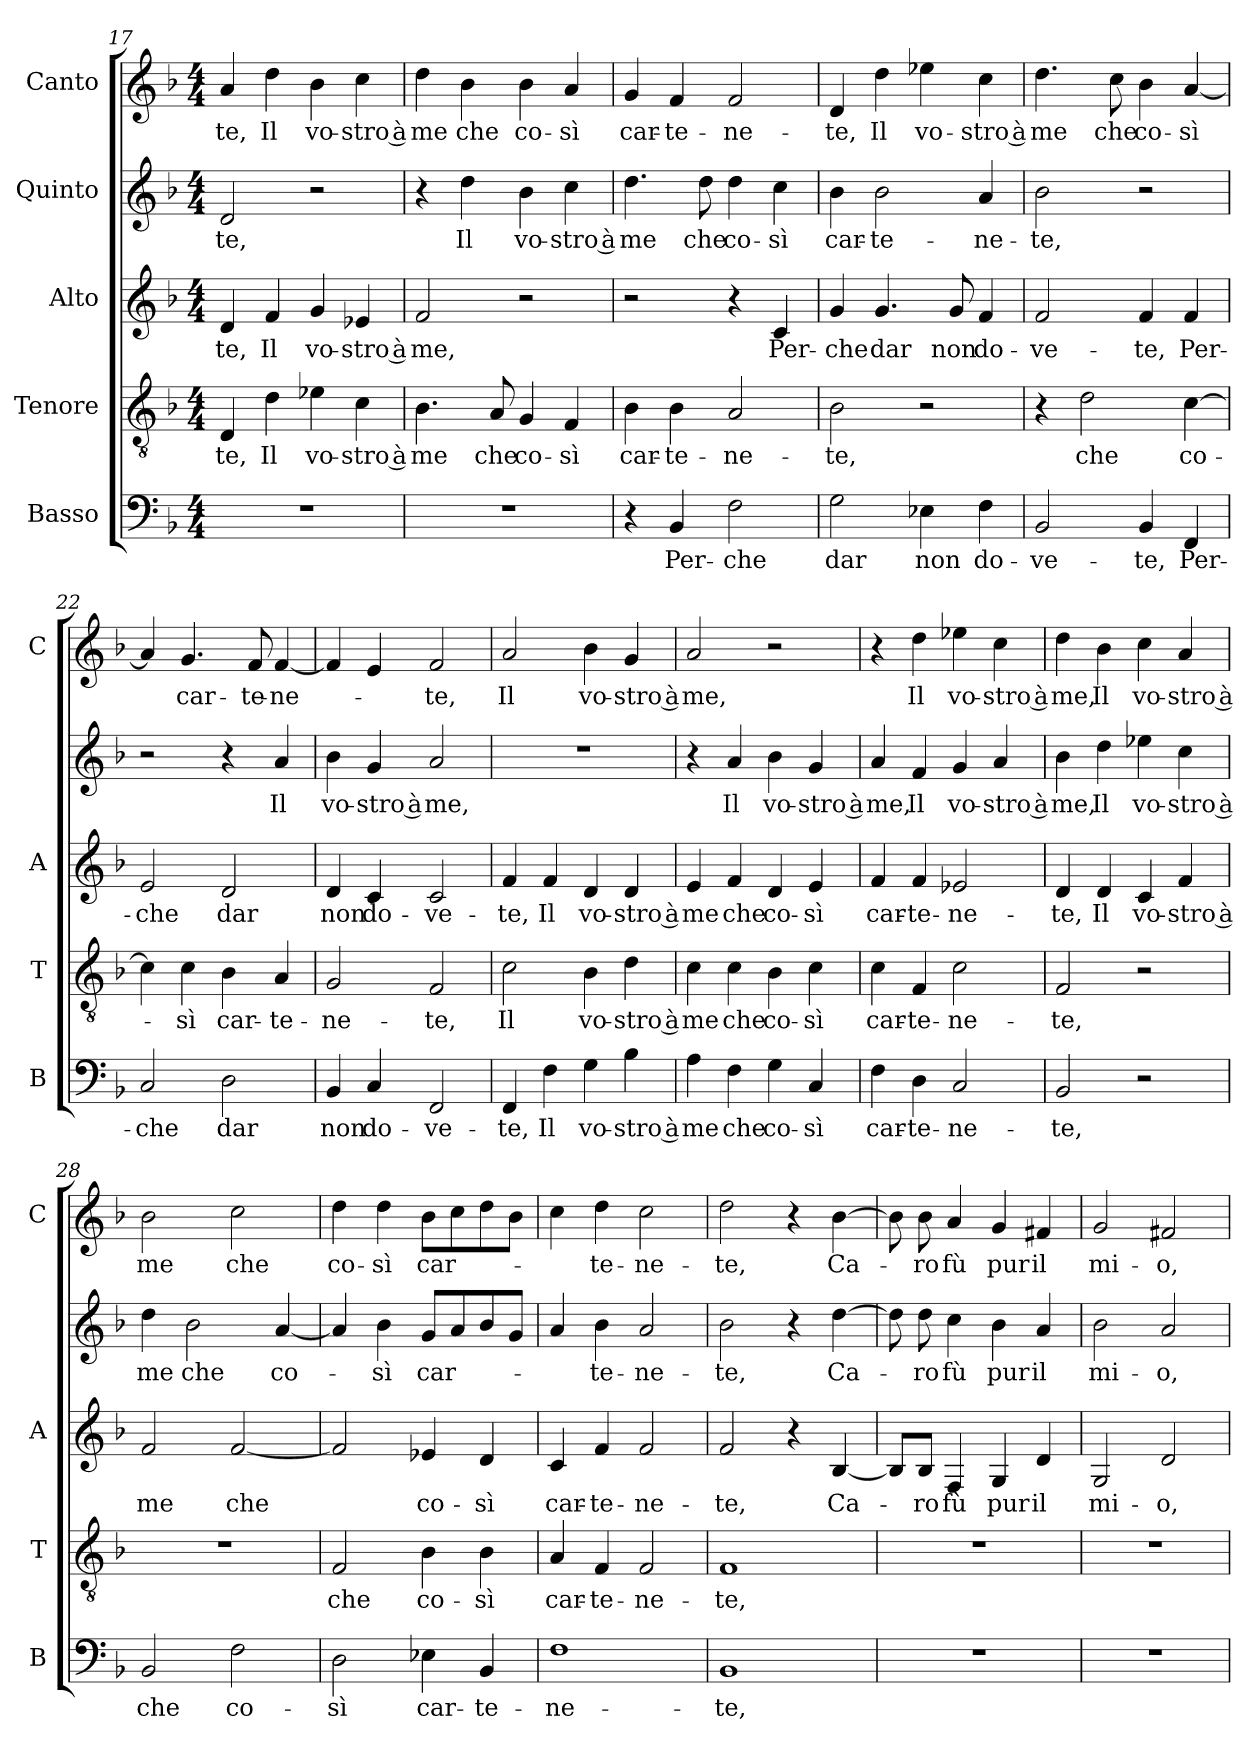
**kern	**text	**kern	**text	**kern	**text	**kern	**text	**kern	**text
*part5	*part5	*part4	*part4	*part3	*part3	*part2	*part2	*part1	*part1
*staff5	*staff5	*staff4	*staff4	*staff3	*staff3	*staff2	*staff2	*staff1	*staff1
*I"Basso	*	*I"Tenore	*	*I"Alto	*	*I"Quinto	*	*I"Canto	*
*I'B	*	*I'T	*	*I'A	*	*	*	*I'C	*
*clefF4	*	*clefGv2	*	*clefG2	*	*clefG2	*	*clefG2	*
*k[b-]	*	*k[b-]	*	*k[b-]	*	*k[b-]	*	*k[b-]	*
*F:	*	*F:	*	*F:	*	*F:	*	*F:	*
*M4/4	*	*M4/4	*	*M4/4	*	*M4/4	*	*M4/4	*
=17	=17	=17	=17	=17	=17	=17	=17	=17	=17
!	!	!	!LO:LY:b	!	!LO:LY:b	!	!LO:LY:b	!	!LO:LY:b
1r	.	4D/	-te,	4d/	-te,	2d/	-te,	4a/	-te,
!	!	!	!LO:LY:b	!	!LO:LY:b	!	!	!	!LO:LY:b
.	.	4d\	Il	4f/	Il	.	.	4dd\	Il
!	!	!	!LO:LY:b	!	!LO:LY:b	!	!	!	!LO:LY:b
.	.	4e-X\	vo-	4g/	vo-	2r	.	4b-\	vo-
!	!	!	!LO:LY:b	!	!LO:LY:b	!	!	!	!LO:LY:b
.	.	4c\	-stro à	4e-X/	-stro à	.	.	4cc\	-stro à
=18	=18	=18	=18	=18	=18	=18	=18	=18	=18
!	!	!	!LO:LY:b	!	!LO:LY:b	!	!	!	!LO:LY:b
1r	.	4.B-\	me	2f/	me,	4r	.	4dd\	me
!	!	!	!	!	!	!	!LO:LY:b	!	!LO:LY:b
.	.	.	.	.	.	4dd\	Il	4b-\	che
!	!	!	!LO:LY:b	!	!	!	!	!	!
.	.	8A/	che	.	.	.	.	.	.
!	!	!	!LO:LY:b	!	!	!	!LO:LY:b	!	!LO:LY:b
.	.	4G/	co-	2r	.	4b-\	vo-	4b-\	co-
!	!	!	!LO:LY:b	!	!	!	!LO:LY:b	!	!LO:LY:b
.	.	4F/	-sì	.	.	4cc\	-stro à	4a/	-sì
=19	=19	=19	=19	=19	=19	=19	=19	=19	=19
!	!	!	!LO:LY:b	!	!	!	!LO:LY:b	!	!LO:LY:b
4r	.	4B-\	car-	2r	.	4.dd\	me	4g/	car-
!	!LO:LY:b	!	!LO:LY:b	!	!	!	!	!	!LO:LY:b
4BB-/	Per-	4B-\	-te-	.	.	.	.	4f/	-te-
!	!	!	!	!	!	!	!LO:LY:b	!	!
.	.	.	.	.	.	8dd\	che	.	.
!	!LO:LY:b	!	!LO:LY:b	!	!	!	!LO:LY:b	!	!LO:LY:b
2F\	-che	2A/	-ne-	4r	.	4dd\	co-	2f/	-ne-
!	!	!	!	!	!LO:LY:b	!	!LO:LY:b	!	!
.	.	.	.	4c/	Per-	4cc\	-sì	.	.
=20	=20	=20	=20	=20	=20	=20	=20	=20	=20
!	!LO:LY:b	!	!LO:LY:b	!	!LO:LY:b	!	!LO:LY:b	!	!LO:LY:b
2G\	dar	2B-\	-te,	4g/	-che	4b-\	car-	4d/	-te,
!	!	!	!	!	!LO:LY:b	!	!LO:LY:b	!	!LO:LY:b
.	.	.	.	4.g/	dar	2b-\	-te-	4dd\	Il
!	!LO:LY:b	!	!	!	!	!	!	!	!LO:LY:b
4E-X\	non	2r	.	.	.	.	.	4ee-X\	vo-
!	!	!	!	!	!LO:LY:b	!	!	!	!
.	.	.	.	8g/	non	.	.	.	.
!	!LO:LY:b	!	!	!	!LO:LY:b	!	!LO:LY:b	!	!LO:LY:b
4F\	do-	.	.	4f/	do-	4a/	-ne-	4cc\	-stro à
=21	=21	=21	=21	=21	=21	=21	=21	=21	=21
!	!LO:LY:b	!	!	!	!LO:LY:b	!	!LO:LY:b	!	!LO:LY:b
2BB-/	-ve-	4r	.	2f/	-ve-	2b-\	-te,	4.dd\	me
!	!	!	!LO:LY:b	!	!	!	!	!	!
.	.	2d\	che	.	.	.	.	.	.
!	!	!	!	!	!	!	!	!	!LO:LY:b
.	.	.	.	.	.	.	.	8cc\	che
!	!LO:LY:b	!	!	!	!LO:LY:b	!	!	!	!LO:LY:b
4BB-/	-te,	.	.	4f/	-te,	2r	.	4b-\	co-
!	!LO:LY:b	!	!LO:LY:b	!	!LO:LY:b	!	!	!	!LO:LY:b
4FF/	Per-	[4c\	co-	4f/	Per-	.	.	[4a/	-sì
!!LO:LB:g=z
=22	=22	=22	=22	=22	=22	=22	=22	=22	=22
!	!LO:LY:b	!	!	!	!LO:LY:b	!	!	!	!
2C/	-che	4c\]	.	2e/	-che	2r	.	4a/]	.
!	!	!	!LO:LY:b	!	!	!	!	!	!LO:LY:b
.	.	4c\	-sì	.	.	.	.	4.g/	car-
!	!LO:LY:b	!	!LO:LY:b	!	!LO:LY:b	!	!	!	!
2D\	dar	4B-\	car-	2d/	dar	4r	.	.	.
!	!	!	!	!	!	!	!	!	!LO:LY:b
.	.	.	.	.	.	.	.	8f/	-te-
!	!	!	!LO:LY:b	!	!	!	!LO:LY:b	!	!LO:LY:b
.	.	4A/	-te-	.	.	4a/	Il	[4f/	-ne-
=23	=23	=23	=23	=23	=23	=23	=23	=23	=23
!	!LO:LY:b	!	!LO:LY:b	!	!LO:LY:b	!	!LO:LY:b	!	!
4BB-/	non	2G/	-ne-	4d/	non	4b-\	vo-	4f/]	.
!	!LO:LY:b	!	!	!	!LO:LY:b	!	!LO:LY:b	!	!
4C/	do-	.	.	4c/	do-	4g/	-stro à	4e/	.
!	!LO:LY:b	!	!LO:LY:b	!	!LO:LY:b	!	!LO:LY:b	!	!LO:LY:b
2FF/	-ve-	2F/	-te,	2c/	-ve-	2a/	me,	2f/	-te,
=24	=24	=24	=24	=24	=24	=24	=24	=24	=24
!	!LO:LY:b	!	!LO:LY:b	!	!LO:LY:b	!	!	!	!LO:LY:b
4FF/	-te,	2c\	Il	4f/	-te,	1r	.	2a/	Il
!	!LO:LY:b	!	!	!	!LO:LY:b	!	!	!	!
4F\	Il	.	.	4f/	Il	.	.	.	.
!	!LO:LY:b	!	!LO:LY:b	!	!LO:LY:b	!	!	!	!LO:LY:b
4G\	vo-	4B-\	vo-	4d/	vo-	.	.	4b-\	vo-
!	!LO:LY:b	!	!LO:LY:b	!	!LO:LY:b	!	!	!	!LO:LY:b
4B-\	-stro à	4d\	-stro à	4d/	-stro à	.	.	4g/	-stro à
=25	=25	=25	=25	=25	=25	=25	=25	=25	=25
!	!LO:LY:b	!	!LO:LY:b	!	!LO:LY:b	!	!	!	!LO:LY:b
4A\	me	4c\	me	4e/	me	4r	.	2a/	me,
!	!LO:LY:b	!	!LO:LY:b	!	!LO:LY:b	!	!LO:LY:b	!	!
4F\	che	4c\	che	4f/	che	4a/	Il	.	.
!	!LO:LY:b	!	!LO:LY:b	!	!LO:LY:b	!	!LO:LY:b	!	!
4G\	co-	4B-\	co-	4d/	co-	4b-\	vo-	2r	.
!	!LO:LY:b	!	!LO:LY:b	!	!LO:LY:b	!	!LO:LY:b	!	!
4C/	-sì	4c\	-sì	4e/	-sì	4g/	-stro à	.	.
=26	=26	=26	=26	=26	=26	=26	=26	=26	=26
!	!LO:LY:b	!	!LO:LY:b	!	!LO:LY:b	!	!LO:LY:b	!	!
4F\	car-	4c\	car-	4f/	car-	4a/	me,	4r	.
!	!LO:LY:b	!	!LO:LY:b	!	!LO:LY:b	!	!LO:LY:b	!	!LO:LY:b
4D\	-te-	4F/	-te-	4f/	-te-	4f/	Il	4dd\	Il
!	!LO:LY:b	!	!LO:LY:b	!	!LO:LY:b	!	!LO:LY:b	!	!LO:LY:b
2C/	-ne-	2c\	-ne-	2e-X/	-ne-	4g/	vo-	4ee-X\	vo-
!	!	!	!	!	!	!	!LO:LY:b	!	!LO:LY:b
.	.	.	.	.	.	4a/	-stro à	4cc\	-stro à
=27	=27	=27	=27	=27	=27	=27	=27	=27	=27
!	!LO:LY:b	!	!LO:LY:b	!	!LO:LY:b	!	!LO:LY:b	!	!LO:LY:b
2BB-/	-te,	2F/	-te,	4d/	-te,	4b-\	me,	4dd\	me,
!	!	!	!	!	!LO:LY:b	!	!LO:LY:b	!	!LO:LY:b
.	.	.	.	4d/	Il	4dd\	Il	4b-\	Il
!	!	!	!	!	!LO:LY:b	!	!LO:LY:b	!	!LO:LY:b
2r	.	2r	.	4c/	vo-	4ee-X\	vo-	4cc\	vo-
!	!	!	!	!	!LO:LY:b	!	!LO:LY:b	!	!LO:LY:b
.	.	.	.	4f/	-stro à	4cc\	-stro à	4a/	-stro à
=28	=28	=28	=28	=28	=28	=28	=28	=28	=28
!	!LO:LY:b	!	!	!	!LO:LY:b	!	!LO:LY:b	!	!LO:LY:b
2BB-/	che	1r	.	2f/	me	4dd\	me	2b-\	me
!	!	!	!	!	!	!	!LO:LY:b	!	!
.	.	.	.	.	.	2b-\	che	.	.
!	!LO:LY:b	!	!	!	!LO:LY:b	!	!	!	!LO:LY:b
2F\	co-	.	.	[2f/	che	.	.	2cc\	che
!	!	!	!	!	!	!	!LO:LY:b	!	!
.	.	.	.	.	.	[4a/	co-	.	.
!!LO:LB:g=z
=29	=29	=29	=29	=29	=29	=29	=29	=29	=29
!	!LO:LY:b	!	!LO:LY:b	!	!	!	!	!	!LO:LY:b
2D\	-sì	2F/	che	2f/]	.	4a/]	.	4dd\	co-
!	!	!	!	!	!	!	!LO:LY:b	!	!LO:LY:b
.	.	.	.	.	.	4b-\	-sì	4dd\	-sì
!	!LO:LY:b	!	!LO:LY:b	!	!LO:LY:b	!	!LO:LY:b	!	!LO:LY:b
4E-X\	car-	4B-\	co-	4e-X/	co-	8g/L	car-	8b-\L	car-
.	.	.	.	.	.	8a/	.	8cc\	.
!	!LO:LY:b	!	!LO:LY:b	!	!LO:LY:b	!	!	!	!
4BB-/	-te-	4B-\	-sì	4d/	-sì	8b-/	.	8dd\	.
.	.	.	.	.	.	8g/J	.	8b-\J	.
=30	=30	=30	=30	=30	=30	=30	=30	=30	=30
!	!LO:LY:b	!	!LO:LY:b	!	!LO:LY:b	!	!	!	!
1F	-ne-	4A/	car-	4c/	car-	4a/	.	4cc\	.
!	!	!	!LO:LY:b	!	!LO:LY:b	!	!LO:LY:b	!	!LO:LY:b
.	.	4F/	-te-	4f/	-te-	4b-\	-te-	4dd\	-te-
!	!	!	!LO:LY:b	!	!LO:LY:b	!	!LO:LY:b	!	!LO:LY:b
.	.	2F/	-ne-	2f/	-ne-	2a/	-ne-	2cc\	-ne-
=31	=31	=31	=31	=31	=31	=31	=31	=31	=31
!	!LO:LY:b	!	!LO:LY:b	!	!LO:LY:b	!	!LO:LY:b	!	!LO:LY:b
1BB-	-te,	1F	-te,	2f/	-te,	2b-\	-te,	2dd\	-te,
.	.	.	.	4r	.	4r	.	4r	.
!	!	!	!	!	!LO:LY:b	!	!LO:LY:b	!	!LO:LY:b
.	.	.	.	[4B-/	Ca-	[4dd\	Ca-	[4b-\	Ca-
=32	=32	=32	=32	=32	=32	=32	=32	=32	=32
1r	.	1r	.	8B-/L]	.	8dd\]	.	8b-\]	.
!	!	!	!	!	!LO:LY:b	!	!LO:LY:b	!	!LO:LY:b
.	.	.	.	8B-/J	-ro	8dd\	-ro	8b-\	-ro
!	!	!	!	!	!LO:LY:b	!	!LO:LY:b	!	!LO:LY:b
.	.	.	.	4F/	fù	4cc\	fù	4a/	fù
!	!	!	!	!	!LO:LY:b	!	!LO:LY:b	!	!LO:LY:b
.	.	.	.	4G/	pur	4b-\	pur	4g/	pur
!	!	!	!	!	!LO:LY:b	!	!LO:LY:b	!	!LO:LY:b
.	.	.	.	4d/	il	4a/	il	4f#X/	il
=33	=33	=33	=33	=33	=33	=33	=33	=33	=33
!	!	!	!	!	!LO:LY:b	!	!LO:LY:b	!	!LO:LY:b
1r	.	1r	.	2G/	mi-	2b-\	mi-	2g/	mi-
!	!	!	!	!	!LO:LY:b	!	!LO:LY:b	!	!LO:LY:b
.	.	.	.	2d/	-o,	2a/	-o,	2f#X/	-o,
=	=	=	=	=	=	=	=	=	=
*-	*-	*-	*-	*-	*-	*-	*-	*-	*-
